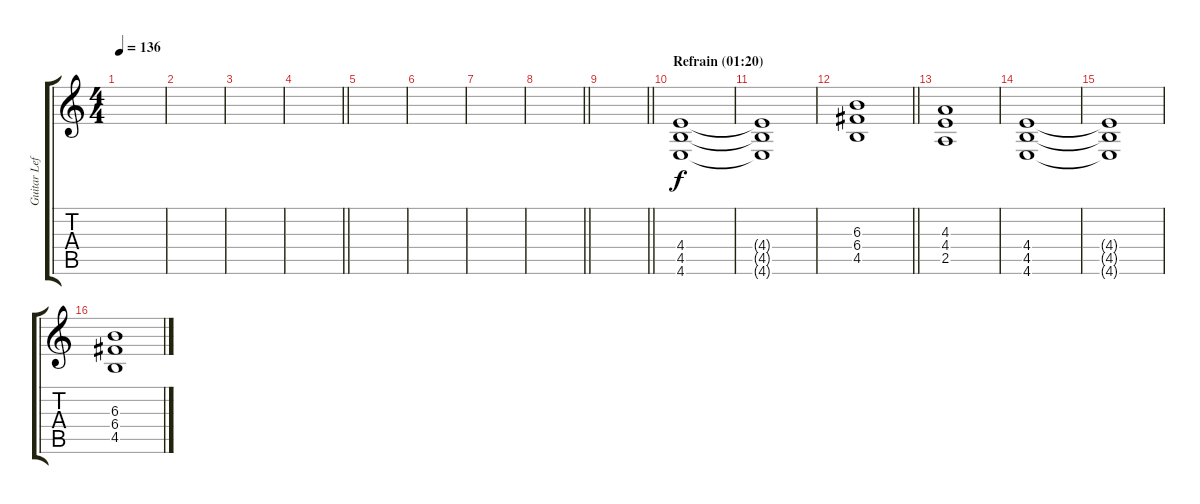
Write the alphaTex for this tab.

\track ("Guitar Left" "Guitar Lef") {instrument distortionguitar}
\staff {score tabs}
\tuning (D4 A3 F3 C3 G2 C2) {hide}
\ts (4 4)
\tempo 136
\clef g2
\ks c
|
|
|
\barLineRight lightlight
|
|
|
|
\barLineRight lightlight
|
\barLineRight lightlight
|
\section ("" "Refrain (01:20)")
(4.4 4.5 4.6).1 |
(4.4{t} 4.5{t} 4.6{t}).1 |
\barLineRight lightlight
(6.3 6.4 4.5).1 |
(4.3 4.4 2.5).1 |
(4.4 4.5 4.6).1 |
(4.4{t} 4.5{t} 4.6{t}).1 |
(6.3 6.4 4.5).1
